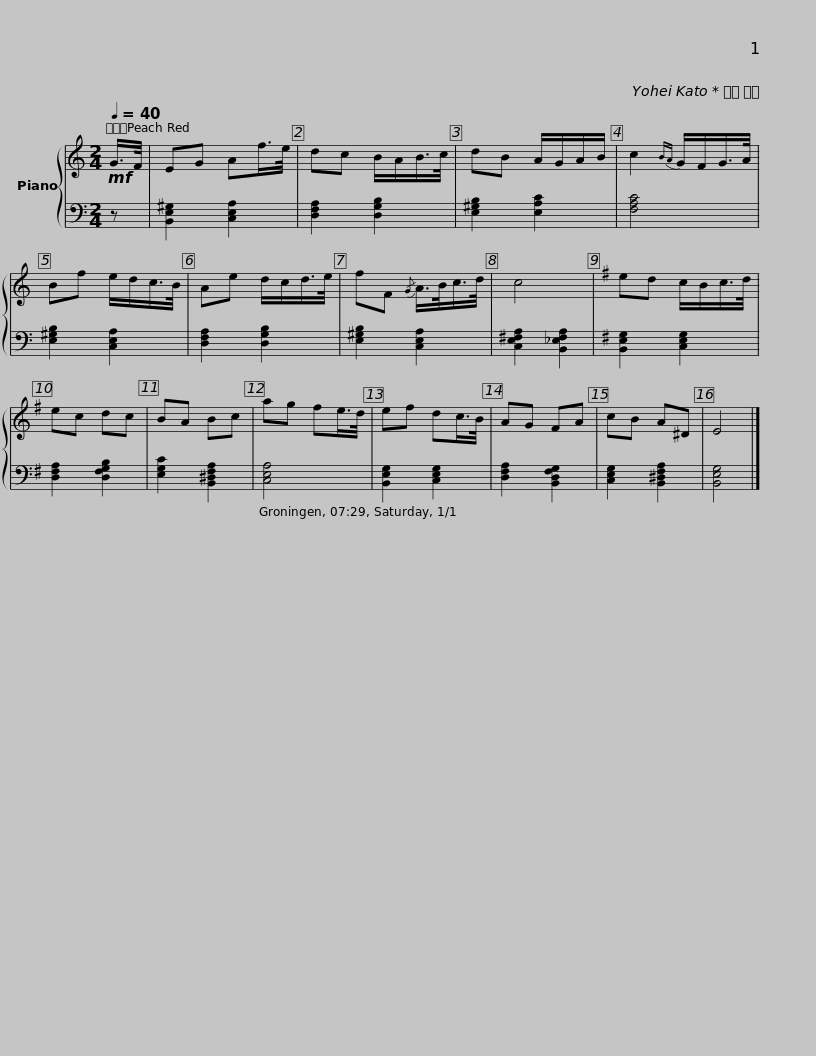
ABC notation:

X:1
%%score { 1 | 2 }
L:1/8
Q:1/4=40
M:2/4
I:linebreak $
K:C
V:1 treble
V:2 bass
V:1
!mf! G/>F/ | EG Af/>e/ | dc B/A/B/>c/ | dB A/G/A/B/ | c2{BA} G/F/G/>A/ | %5
 Bf e/d/c/>B/ |$ Ae d/c/d/>e/ | fF{/G} A/>B/c/>d/ | c4 |[K:G] ed c/B/c/>d/ | %10
 ec dc | BA Bc |$ ag fe/>d/ | ef dc/>B/ | AG FA | %15
 cB A^D | E4 |] %17
V:2
 z | [B,,E,^G,]2 [C,E,A,]2 | [D,F,A,]2 [D,G,B,]2 | [E,^G,B,]2 [E,A,C]2 | [F,A,C]4 | %5
 [E,^G,B,]2 [C,E,A,]2 |$ [D,F,A,]2 [D,G,B,]2 | [E,^G,B,]2 [C,E,A,]2 | [C,E,^F,A,]2 [B,,_E,F,A,]2 |[K:G] [B,,E,G,]2 [C,E,G,]2 | %10
 [D,F,A,]2 [D,F,G,B,]2 | [E,G,C]2 [B,,^D,F,A,]2 |$ [C,E,A,]4 | [B,,E,G,]2 [C,E,G,]2 | [D,F,A,]2 [B,,D,F,G,]2 | %15
 [C,E,G,]2 [B,,^D,F,A,]2 | [B,,E,G,]4 |] %17
